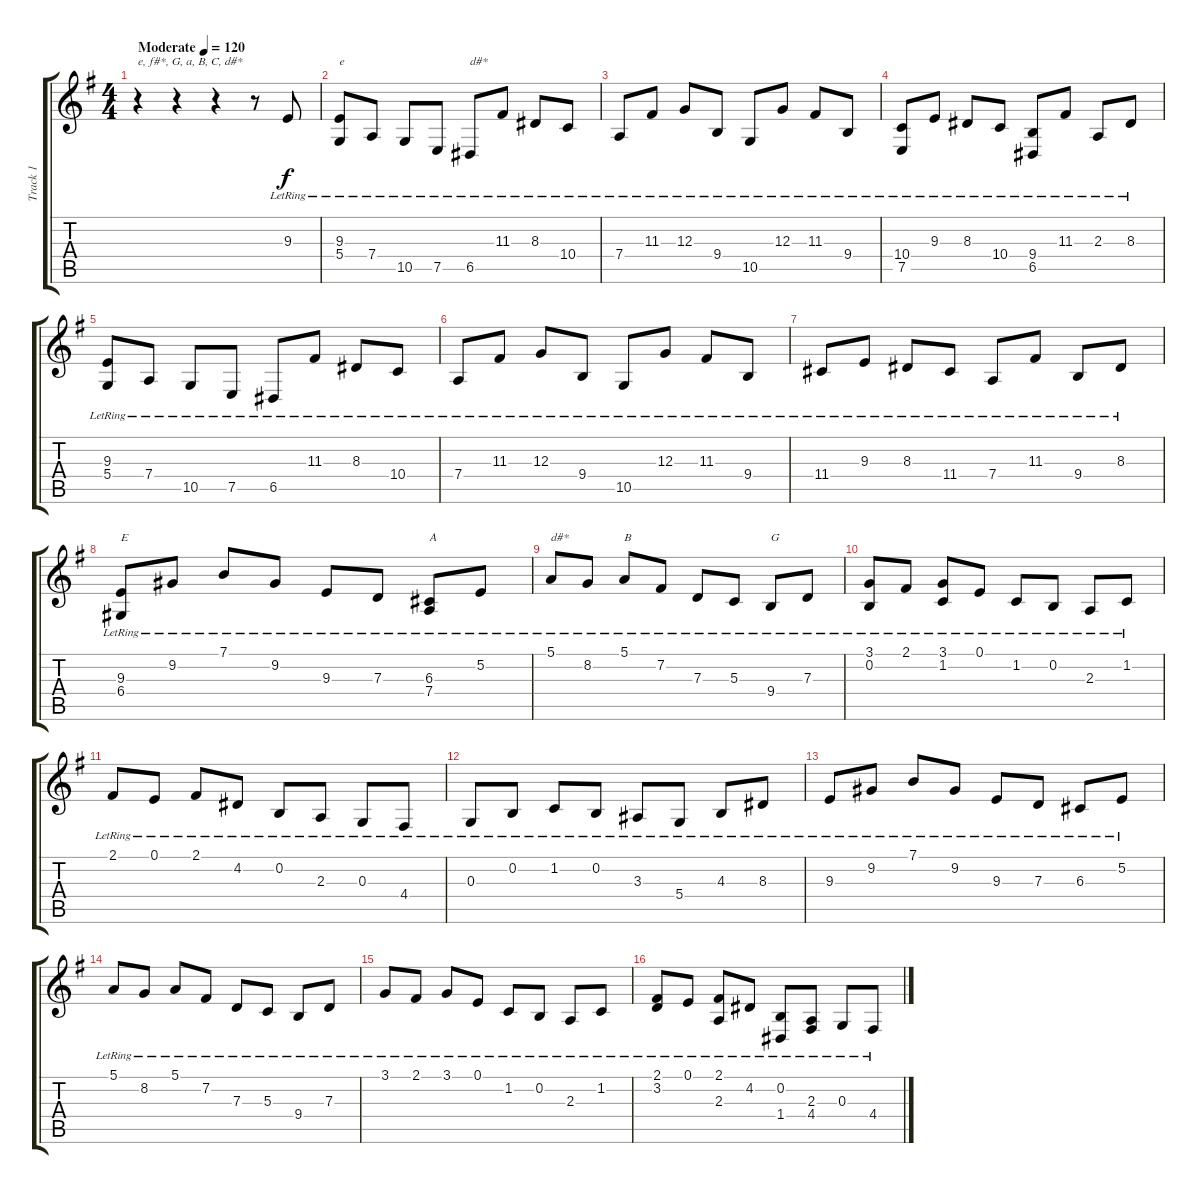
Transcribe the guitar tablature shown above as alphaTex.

\track ("Track 1" "Track 1") {instrument acousticgrandpiano}
\staff {score tabs}
\tuning (E4 B3 G3 D3 A2 E2) {hide}
\ts (4 4)
\tempo (120 "Moderate")
\clef g2
\ks eminor
r.4{txt "e, f#*, G, a, B, C, d#*" dy f instrument acousticgrandpiano} r.4 r.4 r.8 9.3{lr}.8 |
(9.3{lr} 5.4{lr}).8{txt "e"} 7.4{lr}.8 10.5{lr}.8 7.5{lr}.8 6.5{lr}.8{txt "d#*"} 11.3{lr}.8 8.3{lr}.8 10.4{lr}.8 |
7.4{lr}.8 11.3{lr}.8 12.3{lr}.8 9.4{lr}.8 10.5{lr}.8 12.3{lr}.8 11.3{lr}.8 9.4{lr}.8 |
(10.4{lr} 7.5{lr}).8 9.3{lr}.8 8.3{lr}.8 10.4{lr}.8 (9.4{lr} 6.5{lr}).8 11.3{lr}.8 2.3{lr}.8 8.3{lr}.8 |
(9.3{lr} 5.4{lr}).8 7.4{lr}.8 10.5{lr}.8 7.5{lr}.8 6.5{lr}.8 11.3{lr}.8 8.3{lr}.8 10.4{lr}.8 |
7.4{lr}.8 11.3{lr}.8 12.3{lr}.8 9.4{lr}.8 10.5{lr}.8 12.3{lr}.8 11.3{lr}.8 9.4{lr}.8 |
11.4{lr}.8 9.3{lr}.8 8.3{lr}.8 11.4{lr}.8 7.4{lr}.8 11.3{lr}.8 9.4{lr}.8 8.3{lr}.8 |
(9.3{lr} 6.4{lr}).8{txt "E"} 9.2{lr}.8 7.1{lr}.8 9.2{lr}.8 9.3{lr}.8 7.3{lr}.8 (6.3{lr} 7.4{lr}).8{txt "A"} 5.2{lr}.8 |
5.1{lr}.8{txt "d#*"} 8.2{lr}.8 5.1{lr}.8{txt "B"} 7.2{lr}.8 7.3{lr}.8 5.3{lr}.8 9.4{lr}.8{txt "G"} 7.3{lr}.8 |
(3.1{lr} 0.2{lr}).8 2.1{lr}.8 (3.1{lr} 1.2{lr}).8 0.1{lr}.8 1.2{lr}.8 0.2{lr}.8 2.3{lr}.8 1.2{lr}.8 |
2.1{lr}.8 0.1{lr}.8 2.1{lr}.8 4.2{lr}.8 0.2{lr}.8 2.3{lr}.8 0.3{lr}.8 4.4{lr}.8 |
0.3{lr}.8 0.2{lr}.8 1.2{lr}.8 0.2{lr}.8 3.3{lr}.8 5.4{lr}.8 4.3{lr}.8 8.3{lr}.8 |
9.3{lr}.8 9.2{lr}.8 7.1{lr}.8 9.2{lr}.8 9.3{lr}.8 7.3{lr}.8 6.3{lr}.8 5.2{lr}.8 |
5.1{lr}.8 8.2{lr}.8 5.1{lr}.8 7.2{lr}.8 7.3{lr}.8 5.3{lr}.8 9.4{lr}.8 7.3{lr}.8 |
3.1{lr}.8 2.1{lr}.8 3.1{lr}.8 0.1{lr}.8 1.2{lr}.8 0.2{lr}.8 2.3{lr}.8 1.2{lr}.8 |
(2.1{lr} 3.2{lr}).8 0.1{lr}.8 (2.1{lr} 2.3{lr}).8 4.2{lr}.8 (0.2{lr} 1.4{lr}).8 (2.3{lr} 4.4{lr}).8 0.3{lr}.8 4.4{lr}.8
